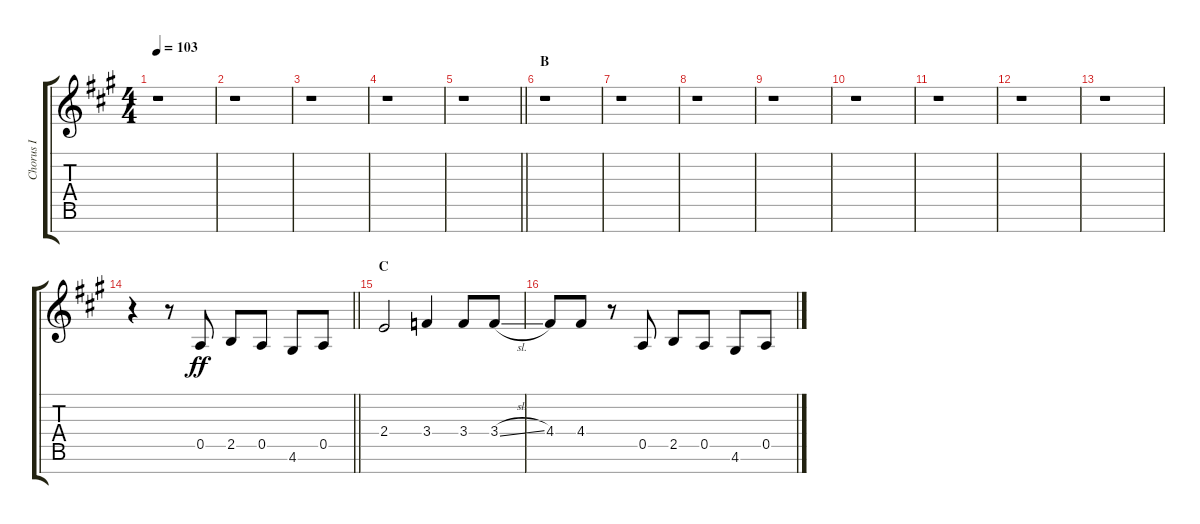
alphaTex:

\track ("Chorus I" "Chorus I") {instrument voiceoohs}
\staff {score tabs}
\tuning (E5 B4 G4 D4 A3 E3 B2) {hide}
\ts (4 4)
\tempo 103
\clef g2
\ks a
r.1{dy ff} |
r.1 |
r.1 |
r.1 |
\barLineRight lightlight
r.1 |
\section ("" "B")
r.1 |
r.1 |
r.1 |
r.1 |
r.1 |
r.1 |
r.1 |
r.1 |
\barLineRight lightlight
r.4 r.8 0.5.8 2.5.8 0.5.8 4.6.8 0.5.8 |
\section ("" "C")
2.4.2 3.4.4 3.4.8 3.4{sl}.8 |
4.4.8 4.4.8 r.8 0.5.8 2.5.8 0.5.8 4.6.8 0.5.8
